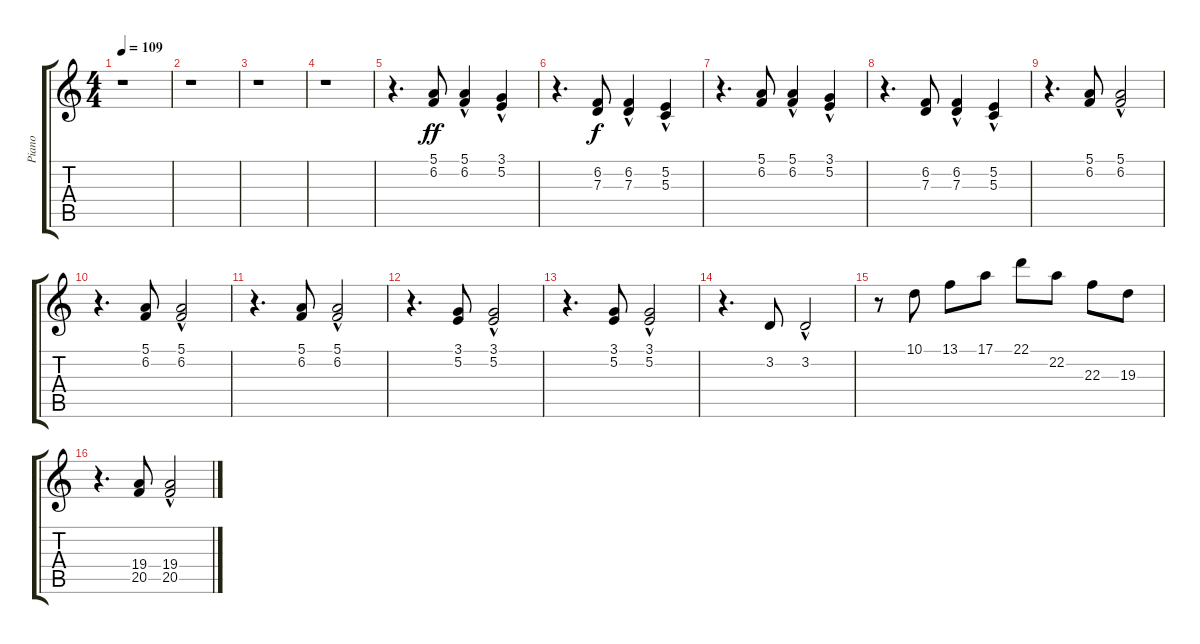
\track ("Piano" "Piano") {instrument acousticgrandpiano}
\staff {score tabs}
\tuning (E4 B3 G3 D3 A2 E2) {hide}
\ts (4 4)
\tempo 109
\clef g2
\ks c
r.1{dy ff instrument acousticgrandpiano} |
r.1 |
r.1 |
r.1 |
r.4{d} (5.1 6.2).8 (5.1{hac} 6.2{hac}).4 (3.1{hac} 5.2{hac}).4 |
r.4{d} (6.2 7.3).8{dy f} (6.2{hac} 7.3{hac}).4 (5.2{hac} 5.3{hac}).4 |
r.4{d} (5.1 6.2).8 (5.1{hac} 6.2{hac}).4 (3.1{hac} 5.2{hac}).4 |
r.4{d} (6.2 7.3).8 (6.2{hac} 7.3{hac}).4 (5.2{hac} 5.3{hac}).4 |
r.4{d} (5.1 6.2).8 (5.1{hac} 6.2{hac}).2 |
r.4{d} (5.1 6.2).8 (5.1{hac} 6.2{hac}).2 |
r.4{d} (5.1 6.2).8 (5.1{hac} 6.2{hac}).2 |
r.4{d} (3.1 5.2).8 (3.1{hac} 5.2{hac}).2 |
r.4{d} (3.1 5.2).8 (3.1{hac} 5.2{hac}).2 |
r.4{d} 3.2.8 3.2{hac}.2 |
r.8 10.1.8 13.1.8 17.1.8 22.1.8 22.2.8 22.3.8 19.3.8 |
r.4{d} (19.4 20.5).8 (19.4{hac} 20.5{hac}).2
